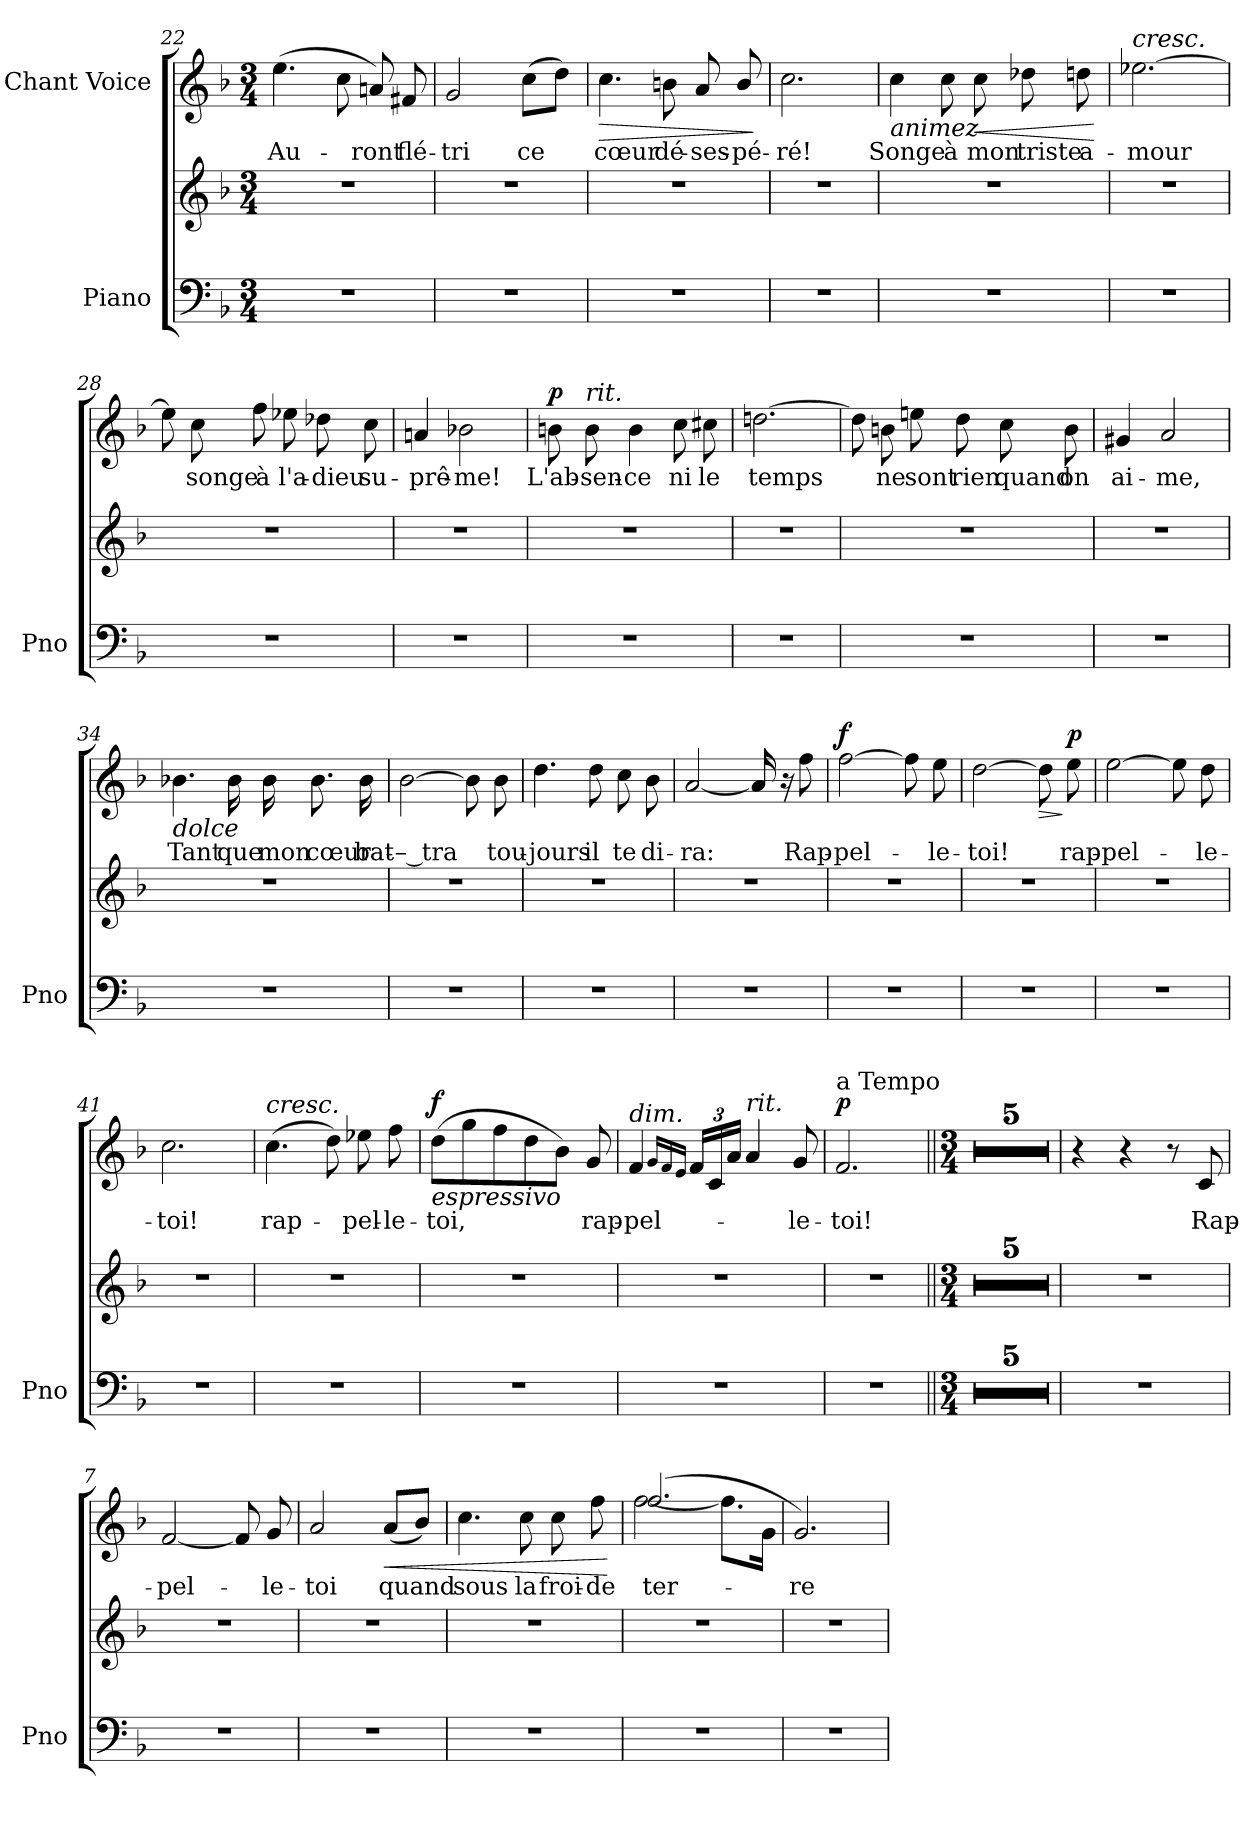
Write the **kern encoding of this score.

**kern	**kern	**kern	**text	**dynam
*part2	*part2	*part1	*part1	*part1
*staff3	*staff2	*staff1	*staff1	*staff1
*I"Piano	*	*I"Chant Voice	*	*
*I'Pno	*	*	*	*
*clefF4	*clefG2	*clefG2	*	*
*k[b-]	*k[b-]	*k[b-]	*	*
*M3/4	*M3/4	*M3/4	*	*
=22	=22	=22	=22	=22
!	!	!	!LO:LY:b	!
2.r	2.r	(4.ee\	Au-	.
.	.	8cc\	.	.
!	!	!	!LO:LY:b	!
.	.	8an/)	-ront	.
!	!	!	!LO:LY:b	!
.	.	8f#X/	flé-	.
=23	=23	=23	=23	=23
!	!	!	!LO:LY:b	!
2.r	2.r	2g/	-tri	.
!	!	!	!LO:LY:b	!
.	.	(8cc\L	ce	.
.	.	8dd\J)	.	.
=24	=24	=24	=24	=24
!	!	!	!LO:LY:b	!LO:HP:b
2.r	2.r	4.cc\	cœur	>
!	!	!	!LO:LY:b	!
.	.	8bn\	dé-	.
!	!	!	!LO:LY:b	!
.	.	8a/	-ses-	.
!	!	!	!LO:LY:b	!
.	.	8b/	-pé-	.
.	.	.	.	]
=25	=25	=25	=25	=25
!	!	!	!LO:LY:b	!
2.r	2.r	2.cc\	-ré!	.
!!LO:LB:g=z
=26	=26	=26	=26	=26
!	!	!LO:TX:b:i:t=animez	!	!
!	!	!	!LO:LY:b	!
2.r	2.r	4cc\	Songe	.
!	!	!	!LO:LY:b	!
.	.	8cc\	à	.
!	!	!	!LO:LY:b	!LO:HP:b
.	.	8cc\	mon	<
!	!	!	!LO:LY:b	!
.	.	8dd-X\	triste	.
!	!	!	!LO:LY:b	!
.	.	8ddn\	a-	.
.	.	.	.	[
=27	=27	=27	=27	=27
!	!	!LO:TX:a:i:t=cresc.	!	!
!	!	!	!LO:LY:b	!
2.r	2.r	[2.ee-X\	-mour	.
=28	=28	=28	=28	=28
2.r	2.r	8ee-\]	.	.
!	!	!	!LO:LY:b	!
.	.	8cc\	songe	.
!	!	!	!LO:LY:b	!
.	.	8ff\	à	.
!	!	!	!LO:LY:b	!
.	.	8ee-X\	l'a-	.
!	!	!	!LO:LY:b	!
.	.	8dd-X\	-dieu	.
!	!	!	!LO:LY:b	!
.	.	8cc\	su-	.
=29	=29	=29	=29	=29
!	!	!	!LO:LY:b	!
2.r	2.r	4an/	-prê-	.
!	!	!	!LO:LY:b	!
.	.	2b-X\	-me!	.
=30	=30	=30	=30	=30
!	!	!	!LO:LY:b	!LO:DY:a
2.r	2.r	8bn\	L'ab-	p
!	!	!LO:TX:a:i:t=rit.	!	!
!	!	!	!LO:LY:b	!
.	.	8b\	-sen-	.
!	!	!	!LO:LY:b	!
.	.	4b\	-ce	.
!	!	!	!LO:LY:b	!
.	.	8cc\	ni	.
!	!	!	!LO:LY:b	!
.	.	8cc#X\	le	.
=31	=31	=31	=31	=31
!	!	!	!LO:LY:b	!
2.r	2.r	[2.ddn\	temps	.
=32	=32	=32	=32	=32
2.r	2.r	8dd\]	.	.
!	!	!	!LO:LY:b	!
.	.	8bn\	ne	.
!	!	!	!LO:LY:b	!
.	.	8een\	sont	.
!	!	!	!LO:LY:b	!
.	.	8dd\	rien	.
!	!	!	!LO:LY:b	!
.	.	8cc\	quand	.
!	!	!	!LO:LY:b	!
.	.	8b\	on	.
=33	=33	=33	=33	=33
!	!	!	!LO:LY:b	!
2.r	2.r	4g#X/	ai-	.
!	!	!	!LO:LY:b	!
.	.	2a/	-me,	.
=34	=34	=34	=34	=34
!	!	!LO:TX:b:i:t=dolce	!	!
!	!	!	!LO:LY:b	!
2.r	2.r	4.b-X\	-Tant	.
!	!	!	!LO:LY:b	!
.	.	16b-\	que	.
!	!	!	!LO:LY:b	!
.	.	16b-\	mon	.
!	!	!	!LO:LY:b	!
.	.	8.b-\	cœur	.
!	!	!	!LO:LY:b	!
.	.	16b-\	bat-	.
!!LO:LB:g=z
=35	=35	=35	=35	=35
!	!	!	!LO:LY:b	!
2.r	2.r	[2b-\	-– tra	.
.	.	8b-\]	.	.
!	!	!	!LO:LY:b	!
.	.	8b-\	tou-	.
=36	=36	=36	=36	=36
!	!	!	!LO:LY:b	!
2.r	2.r	4.dd\	-jours	.
!	!	!	!LO:LY:b	!
.	.	8dd\	il	.
!	!	!	!LO:LY:b	!
.	.	8cc\	te	.
!	!	!	!LO:LY:b	!
.	.	8b-\	di-	.
=37	=37	=37	=37	=37
!	!	!	!LO:LY:b	!
2.r	2.r	[2a/	-ra:	.
.	.	16a/]	.	.
.	.	16r	.	.
!	!	!	!LO:LY:b	!
.	.	8ff\	Rap-	.
=38	=38	=38	=38	=38
!	!	!	!LO:LY:b	!LO:DY:a
2.r	2.r	[2ff\	-pel-	f
.	.	8ff\]	.	.
!	!	!	!LO:LY:b	!
.	.	8ee\	-le-	.
=39	=39	=39	=39	=39
!	!	!	!LO:LY:b	!
2.r	2.r	[2dd\	-toi!	.
!	!	!	!	!LO:HP:b
.	.	8dd\]	.	>
!	!	!	!LO:LY:b	!LO:DY:n=1:a
.	.	8ee\	rap-	] p
=40	=40	=40	=40	=40
!	!	!	!LO:LY:b	!
2.r	2.r	[2ee\	-pel-	.
.	.	8ee\]	.	.
!	!	!	!LO:LY:b	!
.	.	8dd\	-le-	.
=41	=41	=41	=41	=41
!	!	!	!LO:LY:b	!
2.r	2.r	2.cc\	-toi!	.
=42	=42	=42	=42	=42
!	!	!LO:TX:a:i:t=cresc.	!	!
!	!	!	!LO:LY:b	!
2.r	2.r	(4.cc\	rap-	.
.	.	8dd\)	.	.
!	!	!	!LO:LY:b	!
.	.	8ee-X\	-pel-	.
!	!	!	!LO:LY:b	!
.	.	8ff\	-le-	.
=43	=43	=43	=43	=43
!	!	!LO:TX:b:i:t=espressivo	!	!
!	!	!	!LO:LY:b	!LO:DY:a
2.r	2.r	(8dd\L	-toi,	f
.	.	8gg\	.	.
.	.	8ff\	.	.
.	.	8dd\	.	.
.	.	8b-\J)	.	.
!	!	!	!LO:LY:b	!
.	.	8g/	rap-	.
=44	=44	=44	=44	=44
!	!	!LO:TX:a:i:t=dim.	!	!
!	!	!	!LO:LY:b	!
2.r	2.r	4f/	-pel-	.
.	.	16qg/LL	.	.
.	.	16qf/	.	.
.	.	16qe/JJ	.	.
*	*	*Xbrackettup	*	*
.	.	24f/LL	.	.
.	.	24c/	.	.
.	.	24a/JJ	.	.
!	!	!LO:TX:a:i:t=rit.	!	!
.	.	4a/	.	.
!	!	!	!LO:LY:b	!
.	.	8g/	-le-	.
=45	=45	=45	=45	=45
!	!	!LO:TX:a:t=a Tempo	!	!
!	!	!	!LO:LY:b	!LO:DY:a
2.r	2.r	2.f/	-toi!	p
!!LO:LB:g=z
=1||	=1||	=1||	=1||	=1||
*stria5	*stria5	*	*	*
*M3/4	*M3/4	*M3/4	*	*
*	*	*MM96	*	*
2.r	2.r	2.r	.	.
=2	=2	=2	=2	=2
2.r	2.r	2.r	.	.
=3	=3	=3	=3	=3
2.r	2.r	2.r	.	.
=4	=4	=4	=4	=4
2.r	2.r	2.r	.	.
=5	=5	=5	=5	=5
2.r	2.r	2.r	.	.
=6	=6	=6	=6	=6
2.r	2.r	4r	.	.
.	.	4r	.	.
.	.	8r	.	.
!	!	!	!LO:LY:b	!
.	.	8c/	Rap-	.
=7	=7	=7	=7	=7
!	!	!	!LO:LY:b	!
2.r	2.r	[2f/	-pel-	.
.	.	8f/]	.	.
!	!	!	!LO:LY:b	!
.	.	8g/	-le-	.
=8	=8	=8	=8	=8
!	!	!	!LO:LY:b	!
2.r	2.r	2a/	-toi	.
!	!	!	!LO:LY:b	!LO:HP:b
.	.	(8a/L	quand	<
.	.	8b-/J)	.	.
=9	=9	=9	=9	=9
!	!	!	!LO:LY:b	!
2.r	2.r	4.cc\	sous	.
!	!	!	!LO:LY:b	!
.	.	8cc\	la	.
!	!	!	!LO:LY:b	!
.	.	8cc\	froi-	.
!	!	!	!LO:LY:b	!
.	.	8ff\	-de	.
.	.	.	.	[
=10	=10	=10	=10	=10
!	!	!	!LO:LY:b	!
*	*	*^	*	*
2.r	2.r	(2.ff/	[2ff\	ter-	.
.	.	.	8.ffL]	.	.
.	.	.	16gJk	.	.
=11	=11	=11	=11	=11	=11
!	!	!	!	!LO:LY:b	!
2.r	2.r	2.g/)	2.ryy	-re	.
*	*	*v	*v	*	*
=	=	=	=	=
*-	*-	*-	*-	*-
